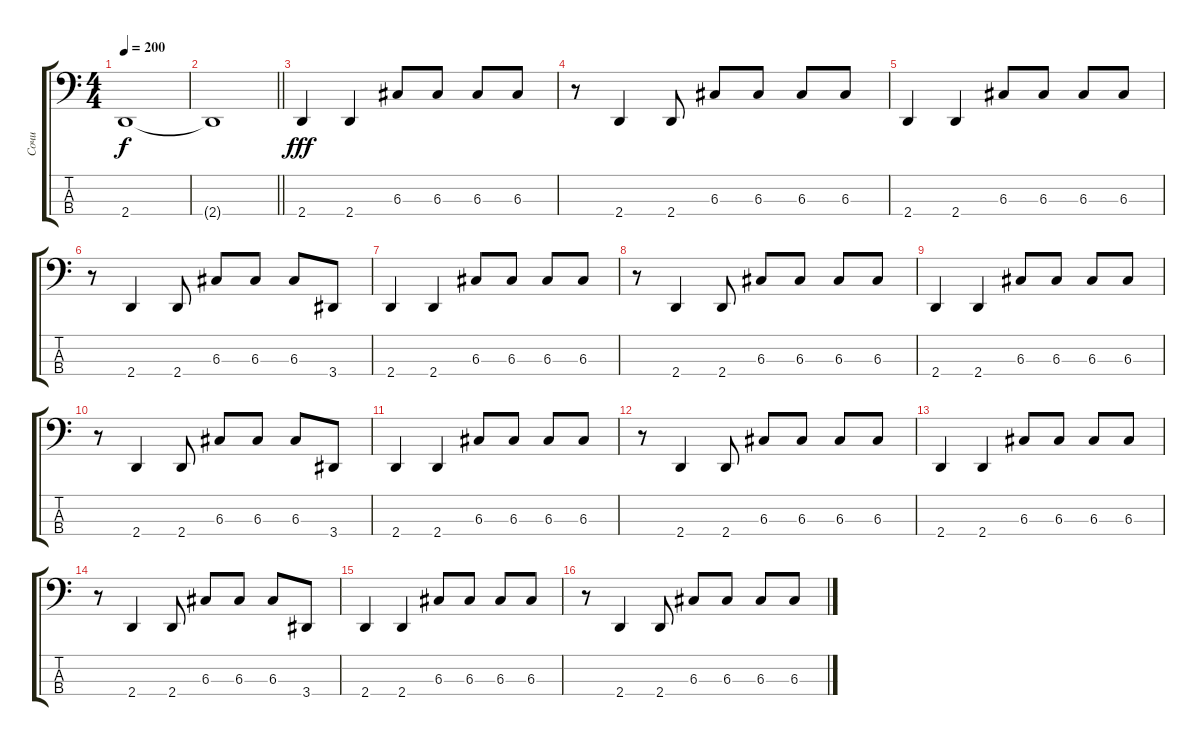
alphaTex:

\track ("Сочи" "Сочи") {instrument electricbasspick}
\staff {score tabs}
\tuning (F2 C2 G1 C1) {hide}
\ts (4 4)
\tempo 200
\clef f4
\ks c
2.4{t}.1{dy f} |
\barLineRight lightlight
2.4{t}.1 |
\section ("" "")
2.4.4{dy fff} 2.4.4 6.3.8 6.3.8 6.3.8 6.3.8 |
r.8 2.4.4 2.4.8 6.3.8 6.3.8 6.3.8 6.3.8 |
2.4.4 2.4.4 6.3.8 6.3.8 6.3.8 6.3.8 |
r.8 2.4.4 2.4.8 6.3.8 6.3.8 6.3.8 3.4.8 |
2.4.4 2.4.4 6.3.8 6.3.8 6.3.8 6.3.8 |
r.8 2.4.4 2.4.8 6.3.8 6.3.8 6.3.8 6.3.8 |
2.4.4 2.4.4 6.3.8 6.3.8 6.3.8 6.3.8 |
r.8 2.4.4 2.4.8 6.3.8 6.3.8 6.3.8 3.4.8 |
2.4.4 2.4.4 6.3.8 6.3.8 6.3.8 6.3.8 |
r.8 2.4.4 2.4.8 6.3.8 6.3.8 6.3.8 6.3.8 |
2.4.4 2.4.4 6.3.8 6.3.8 6.3.8 6.3.8 |
r.8 2.4.4 2.4.8 6.3.8 6.3.8 6.3.8 3.4.8 |
2.4.4 2.4.4 6.3.8 6.3.8 6.3.8 6.3.8 |
r.8 2.4.4 2.4.8 6.3.8 6.3.8 6.3.8 6.3.8
